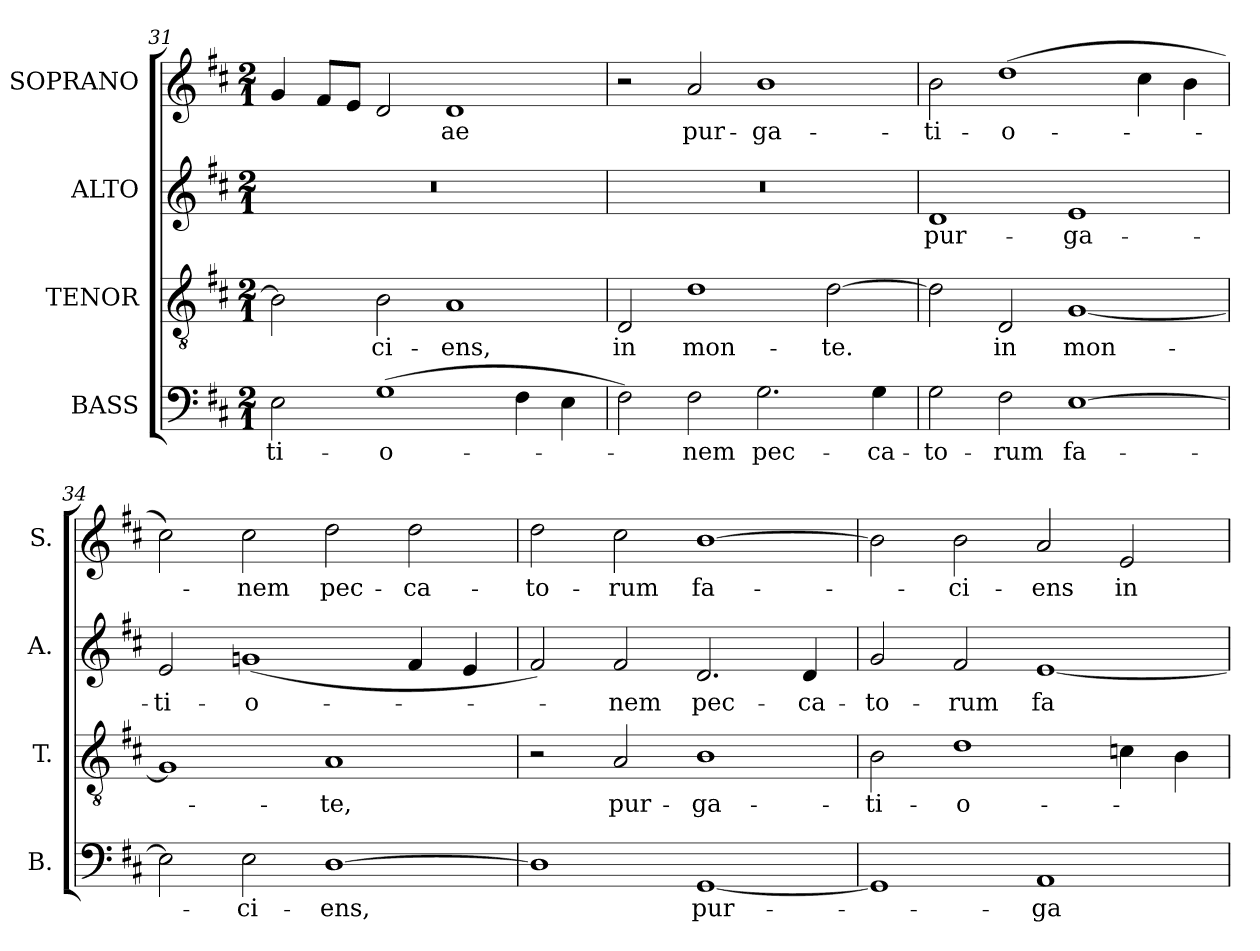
**kern	**text	**kern	**text	**kern	**text	**kern	**text
*part4	*part4	*part3	*part3	*part2	*part2	*part1	*part1
*staff4	*staff4	*staff3	*staff3	*staff2	*staff2	*staff1	*staff1
*I"BASS	*	*I"TENOR	*	*I"ALTO	*	*I"SOPRANO	*
*I'B.	*	*I'T.	*	*I'A.	*	*I'S.	*
*clefF4	*	*clefGv2	*	*clefG2	*	*clefG2	*
*	*	*ITrd7c12	*	*	*	*	*
*k[f#c#]	*	*k[f#c#]	*	*k[f#c#]	*	*k[f#c#]	*
*D:	*	*D:	*	*D:	*	*D:	*
*M2/1	*	*M2/1	*	*M2/1	*	*M2/1	*
=31	=31	=31	=31	=31	=31	=31	=31
!	!LO:LY:b:color=#000000	!	!	!LO:N:vis=1	!	!	!
2Ei\	-ti-	2BBi\]	.	0r	.	4gi/	.
.	.	.	.	.	.	8f#i/L	.
.	.	.	.	.	.	8ei/J	.
!	!LO:LY:b:color=#000000	!	!	!	!	!	!
!	!	!	!LO:LY:b:color=#000000	!	!	!	!
(1Gi	-o-	2BBi\	-ci-	.	.	2di/	.
!	!	!	!LO:LY:b:color=#000000	!	!	!	!
!	!	!	!	!	!	!	!LO:LY:b:color=#000000
.	.	1AAi	-ens,	.	.	1di	-ae
4F#i\	.	.	.	.	.	.	.
4Ei\	.	.	.	.	.	.	.
=32	=32	=32	=32	=32	=32	=32	=32
!	!	!	!LO:LY:b:color=#000000	!LO:N:vis=1	!	!	!
2F#i\)	.	2DDi/	in	0r	.	2r	.
!	!LO:LY:b:color=#000000	!	!	!	!	!	!
!	!	!	!LO:LY:b:color=#000000	!	!	!	!
!	!	!	!	!	!	!	!LO:LY:b:color=#000000
2F#i\	-nem	1Di	mon-	.	.	2ai/	pur-
!	!LO:LY:b:color=#000000	!	!	!	!	!	!
!	!	!	!	!	!	!	!LO:LY:b:color=#000000
2.Gi\	pec-	.	.	.	.	1bi	-ga-
!	!	!	!LO:LY:b:color=#000000	!	!	!	!
.	.	[2Di\	-te.	.	.	.	.
!	!LO:LY:b:color=#000000	!	!	!	!	!	!
4Gi\	-ca-	.	.	.	.	.	.
=33	=33	=33	=33	=33	=33	=33	=33
!	!LO:LY:b:color=#000000	!	!	!	!	!	!
!	!	!	!	!	!LO:LY:b:color=#000000	!	!
!	!	!	!	!	!	!	!LO:LY:b:color=#000000
2Gi\	-to-	2Di\]	.	1di	pur-	2bi\	-ti-
!	!LO:LY:b:color=#000000	!	!	!	!	!	!
!	!	!	!LO:LY:b:color=#000000	!	!	!	!
!	!	!	!	!	!	!	!LO:LY:b:color=#000000
2F#i\	-rum	2DDi/	in	.	.	(1ddi	-o-
!	!LO:LY:b:color=#000000	!	!	!	!	!	!
!	!	!	!LO:LY:b:color=#000000	!	!	!	!
!	!	!	!	!	!LO:LY:b:color=#000000	!	!
[1Ei	fa-	[1GGi	mon-	1ei	-ga-	.	.
.	.	.	.	.	.	4cc#i\	.
.	.	.	.	.	.	4bi\	.
=34	=34	=34	=34	=34	=34	=34	=34
!	!	!	!	!	!LO:LY:b:color=#000000	!	!
2Ei\]	.	1GGi]	.	2ei/	-ti-	2cc#i\)	.
!	!LO:LY:b:color=#000000	!	!	!	!	!	!
!	!	!	!	!	!LO:LY:b:color=#000000	!	!
!	!	!	!	!	!	!	!LO:LY:b:color=#000000
2Ei\	-ci-	.	.	(1gni	-o-	2cc#i\	-nem
!	!LO:LY:b:color=#000000	!	!	!	!	!	!
!	!	!	!LO:LY:b:color=#000000	!	!	!	!
!	!	!	!	!	!	!	!LO:LY:b:color=#000000
[1Di	-ens,	1AAi	-te,	.	.	2ddi\	pec-
!	!	!	!	!	!	!	!LO:LY:b:color=#000000
.	.	.	.	4f#i/	.	2ddi\	-ca-
.	.	.	.	4ei/	.	.	.
!!LO:PB:g=z
=35	=35	=35	=35	=35	=35	=35	=35
!	!	!	!	!	!	!	!LO:LY:b:color=#000000
1Di]	.	2r	.	2f#i/)	.	2ddi\	-to-
!	!	!	!LO:LY:b:color=#000000	!	!	!	!
!	!	!	!	!	!LO:LY:b:color=#000000	!	!
!	!	!	!	!	!	!	!LO:LY:b:color=#000000
.	.	2AAi/	pur-	2f#i/	-nem	2cc#i\	-rum
!	!LO:LY:b:color=#000000	!	!	!	!	!	!
!	!	!	!LO:LY:b:color=#000000	!	!	!	!
!	!	!	!	!	!LO:LY:b:color=#000000	!	!
!	!	!	!	!	!	!	!LO:LY:b:color=#000000
[1GGi	pur-	1BBi	-ga-	2.di/	pec-	[1bi	fa-
!	!	!	!	!	!LO:LY:b:color=#000000	!	!
.	.	.	.	4di/	-ca-	.	.
=36	=36	=36	=36	=36	=36	=36	=36
!	!	!	!LO:LY:b:color=#000000	!	!	!	!
!	!	!	!	!	!LO:LY:b:color=#000000	!	!
1GGi]	.	2BBi\	-ti-	2gi/	-to-	2bi\]	.
!	!	!	!LO:LY:b:color=#000000	!	!	!	!
!	!	!	!	!	!LO:LY:b:color=#000000	!	!
!	!	!	!	!	!	!	!LO:LY:b:color=#000000
.	.	1Di	-o-	2f#i/	-rum	2bi\	-ci-
!	!LO:LY:b:color=#000000	!	!	!	!	!	!
!	!	!	!	!	!LO:LY:b:color=#000000	!	!
!	!	!	!	!	!	!	!LO:LY:b:color=#000000
1AAi	-ga-	.	.	[1ei	fa-	2ai/	-ens
!	!	!	!	!	!	!	!LO:LY:b:color=#000000
.	.	4Cni\	.	.	.	2ei/	in
.	.	4BBi\	.	.	.	.	.
=	=	=	=	=	=	=	=
*-	*-	*-	*-	*-	*-	*-	*-
